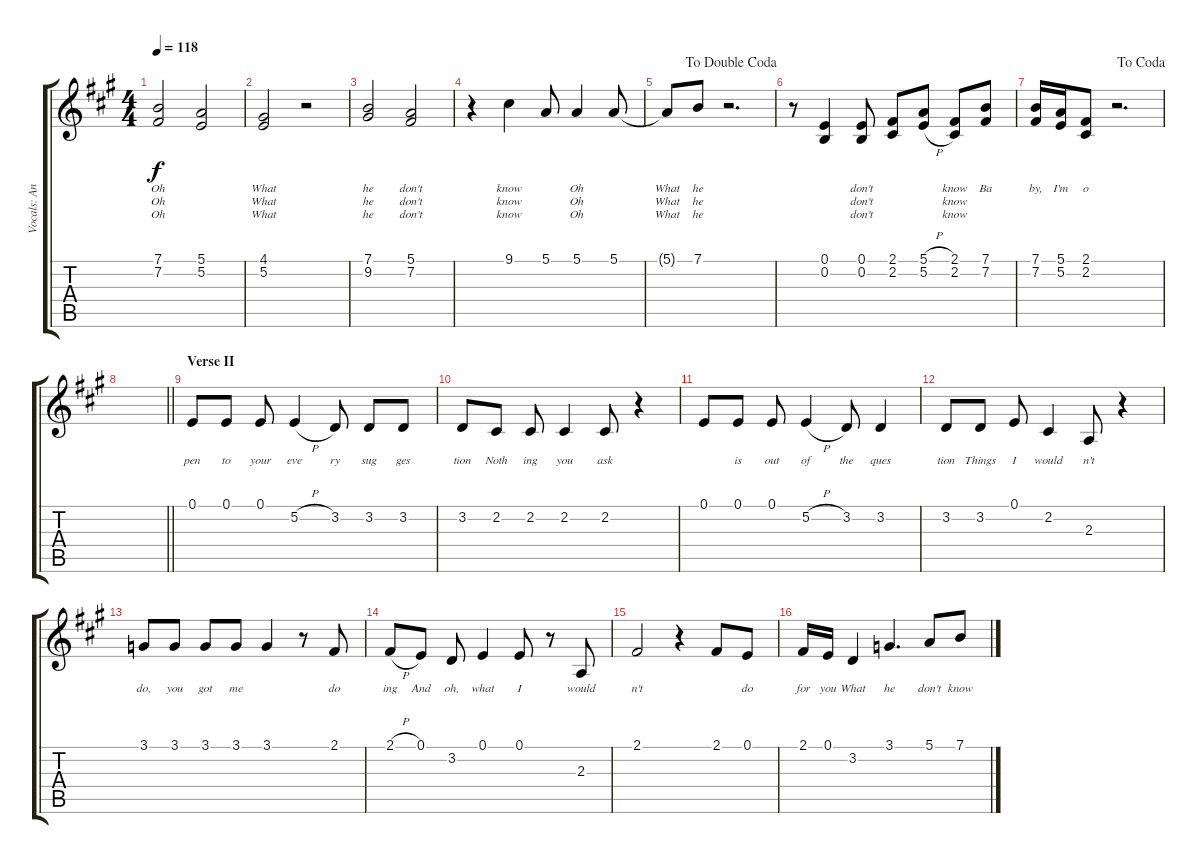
\track ("Vocals: Ann" "Vocals: An") {instrument lead2sawtooth}
\staff {score tabs}
\tuning (E4 B3 G3 D3 A2 E2) {hide}
\ts (4 4)
\tempo 118
\clef g2
\ks a
(7.1 7.2).2{lyrics (0 "Oh") lyrics (1 "Oh") lyrics (2 "Oh") lyrics (3 "") lyrics (4 "") dy f} (5.1 5.2).2{lyrics (0 "") lyrics (1 "") lyrics (2 "") lyrics (3 "") lyrics (4 "")} |
(4.1 5.2).2{lyrics (0 "What") lyrics (1 "What") lyrics (2 "What") lyrics (3 "") lyrics (4 "")} r.2 |
(7.1 9.2).2{lyrics (0 "he") lyrics (1 "he") lyrics (2 "he") lyrics (3 "") lyrics (4 "")} (5.1 7.2).2{lyrics (0 "don't") lyrics (1 "don't") lyrics (2 "don't") lyrics (3 "") lyrics (4 "")} |
r.4 9.1.4{lyrics (0 "know") lyrics (1 "know") lyrics (2 "know") lyrics (3 "") lyrics (4 "")} 5.1.8{lyrics (0 "") lyrics (1 "") lyrics (2 "") lyrics (3 "") lyrics (4 "")} 5.1.4{lyrics (0 "Oh") lyrics (1 "Oh") lyrics (2 "Oh") lyrics (3 "") lyrics (4 "")} 5.1.8{lyrics (0 "") lyrics (1 "") lyrics (2 "") lyrics (3 "") lyrics (4 "")} |
\jump dadoublecoda
5.1{t}.8{lyrics (0 "What") lyrics (1 "What") lyrics (2 "What") lyrics (3 "") lyrics (4 "")} 7.1.8{lyrics (0 "he") lyrics (1 "he") lyrics (2 "he") lyrics (3 "") lyrics (4 "")} r.2{d} |
r.8 (0.1 0.2).4{lyrics (0 "") lyrics (1 "") lyrics (2 "") lyrics (3 "") lyrics (4 "")} (0.1 0.2).8{lyrics (0 "don't") lyrics (1 "don't") lyrics (2 "don't") lyrics (3 "") lyrics (4 "")} (2.1 2.2).8{lyrics (0 "") lyrics (1 "") lyrics (2 "") lyrics (3 "") lyrics (4 "")} (5.1{h} 5.2{h}).8{lyrics (0 "") lyrics (1 "") lyrics (2 "") lyrics (3 "") lyrics (4 "")} (2.1 2.2).8{lyrics (0 "know") lyrics (1 "know") lyrics (2 "know") lyrics (3 "") lyrics (4 "")} (7.1 7.2).8{lyrics (0 "Ba") lyrics (1 "") lyrics (2 "") lyrics (3 "") lyrics (4 "")} |
\jump dacoda
(7.1 7.2).16{lyrics (0 "by,") lyrics (1 "") lyrics (2 "") lyrics (3 "") lyrics (4 "")} (5.1 5.2).16{lyrics (0 "I'm") lyrics (1 "") lyrics (2 "") lyrics (3 "") lyrics (4 "")} (2.1 2.2).8{lyrics (0 "o") lyrics (1 "") lyrics (2 "") lyrics (3 "") lyrics (4 "")} r.2{d} |
\barLineRight lightlight
|
\section ("" "Verse II")
0.1.8{lyrics (0 "pen") lyrics (1 "") lyrics (2 "") lyrics (3 "") lyrics (4 "")} 0.1.8{lyrics (0 "to") lyrics (1 "") lyrics (2 "") lyrics (3 "") lyrics (4 "")} 0.1.8{lyrics (0 "your") lyrics (1 "") lyrics (2 "") lyrics (3 "") lyrics (4 "")} 5.2{h}.4{lyrics (0 "eve") lyrics (1 "") lyrics (2 "") lyrics (3 "") lyrics (4 "")} 3.2.8{lyrics (0 "ry") lyrics (1 "") lyrics (2 "") lyrics (3 "") lyrics (4 "")} 3.2.8{lyrics (0 "sug") lyrics (1 "") lyrics (2 "") lyrics (3 "") lyrics (4 "")} 3.2.8{lyrics (0 "ges") lyrics (1 "") lyrics (2 "") lyrics (3 "") lyrics (4 "")} |
3.2.8{lyrics (0 "tion") lyrics (1 "") lyrics (2 "") lyrics (3 "") lyrics (4 "")} 2.2.8{lyrics (0 "Noth") lyrics (1 "") lyrics (2 "") lyrics (3 "") lyrics (4 "")} 2.2.8{lyrics (0 "ing") lyrics (1 "") lyrics (2 "") lyrics (3 "") lyrics (4 "")} 2.2.4{lyrics (0 "you") lyrics (1 "") lyrics (2 "") lyrics (3 "") lyrics (4 "")} 2.2.8{lyrics (0 "ask") lyrics (1 "") lyrics (2 "") lyrics (3 "") lyrics (4 "")} r.4 |
0.1.8{lyrics (0 "") lyrics (1 "") lyrics (2 "") lyrics (3 "") lyrics (4 "")} 0.1.8{lyrics (0 "is") lyrics (1 "") lyrics (2 "") lyrics (3 "") lyrics (4 "")} 0.1.8{lyrics (0 "out") lyrics (1 "") lyrics (2 "") lyrics (3 "") lyrics (4 "")} 5.2{h}.4{lyrics (0 "of") lyrics (1 "") lyrics (2 "") lyrics (3 "") lyrics (4 "")} 3.2.8{lyrics (0 "the") lyrics (1 "") lyrics (2 "") lyrics (3 "") lyrics (4 "")} 3.2.4{lyrics (0 "ques") lyrics (1 "") lyrics (2 "") lyrics (3 "") lyrics (4 "")} |
3.2.8{lyrics (0 "tion") lyrics (1 "") lyrics (2 "") lyrics (3 "") lyrics (4 "")} 3.2.8{lyrics (0 "Things") lyrics (1 "") lyrics (2 "") lyrics (3 "") lyrics (4 "")} 0.1.8{lyrics (0 "I") lyrics (1 "") lyrics (2 "") lyrics (3 "") lyrics (4 "")} 2.2.4{lyrics (0 "would") lyrics (1 "") lyrics (2 "") lyrics (3 "") lyrics (4 "")} 2.3.8{lyrics (0 "n't") lyrics (1 "") lyrics (2 "") lyrics (3 "") lyrics (4 "")} r.4 |
3.1.8{lyrics (0 "do,") lyrics (1 "") lyrics (2 "") lyrics (3 "") lyrics (4 "")} 3.1.8{lyrics (0 "you") lyrics (1 "") lyrics (2 "") lyrics (3 "") lyrics (4 "")} 3.1.8{lyrics (0 "got") lyrics (1 "") lyrics (2 "") lyrics (3 "") lyrics (4 "")} 3.1.8{lyrics (0 "me") lyrics (1 "") lyrics (2 "") lyrics (3 "") lyrics (4 "")} 3.1.4{lyrics (0 "") lyrics (1 "") lyrics (2 "") lyrics (3 "") lyrics (4 "")} r.8 2.1.8{lyrics (0 "do") lyrics (1 "") lyrics (2 "") lyrics (3 "") lyrics (4 "")} |
2.1{h}.8{lyrics (0 "ing") lyrics (1 "") lyrics (2 "") lyrics (3 "") lyrics (4 "")} 0.1.8{lyrics (0 "And") lyrics (1 "") lyrics (2 "") lyrics (3 "") lyrics (4 "")} 3.2.8{lyrics (0 "oh,") lyrics (1 "") lyrics (2 "") lyrics (3 "") lyrics (4 "")} 0.1.4{lyrics (0 "what") lyrics (1 "") lyrics (2 "") lyrics (3 "") lyrics (4 "")} 0.1.8{lyrics (0 "I") lyrics (1 "") lyrics (2 "") lyrics (3 "") lyrics (4 "")} r.8 2.3.8{lyrics (0 "would") lyrics (1 "") lyrics (2 "") lyrics (3 "") lyrics (4 "")} |
2.1.2{lyrics (0 "n't") lyrics (1 "") lyrics (2 "") lyrics (3 "") lyrics (4 "")} r.4 2.1.8{lyrics (0 "") lyrics (1 "") lyrics (2 "") lyrics (3 "") lyrics (4 "")} 0.1.8{lyrics (0 "do") lyrics (1 "") lyrics (2 "") lyrics (3 "") lyrics (4 "")} |
2.1.16{lyrics (0 "for") lyrics (1 "") lyrics (2 "") lyrics (3 "") lyrics (4 "")} 0.1.16{lyrics (0 "you") lyrics (1 "") lyrics (2 "") lyrics (3 "") lyrics (4 "")} 3.2.4{lyrics (0 "What") lyrics (1 "") lyrics (2 "") lyrics (3 "") lyrics (4 "")} 3.1.4{d lyrics (0 "he") lyrics (1 "") lyrics (2 "") lyrics (3 "") lyrics (4 "")} 5.1.8{lyrics (0 "don't") lyrics (1 "") lyrics (2 "") lyrics (3 "") lyrics (4 "")} 7.1.8{lyrics (0 "know") lyrics (1 "") lyrics (2 "") lyrics (3 "") lyrics (4 "")}
